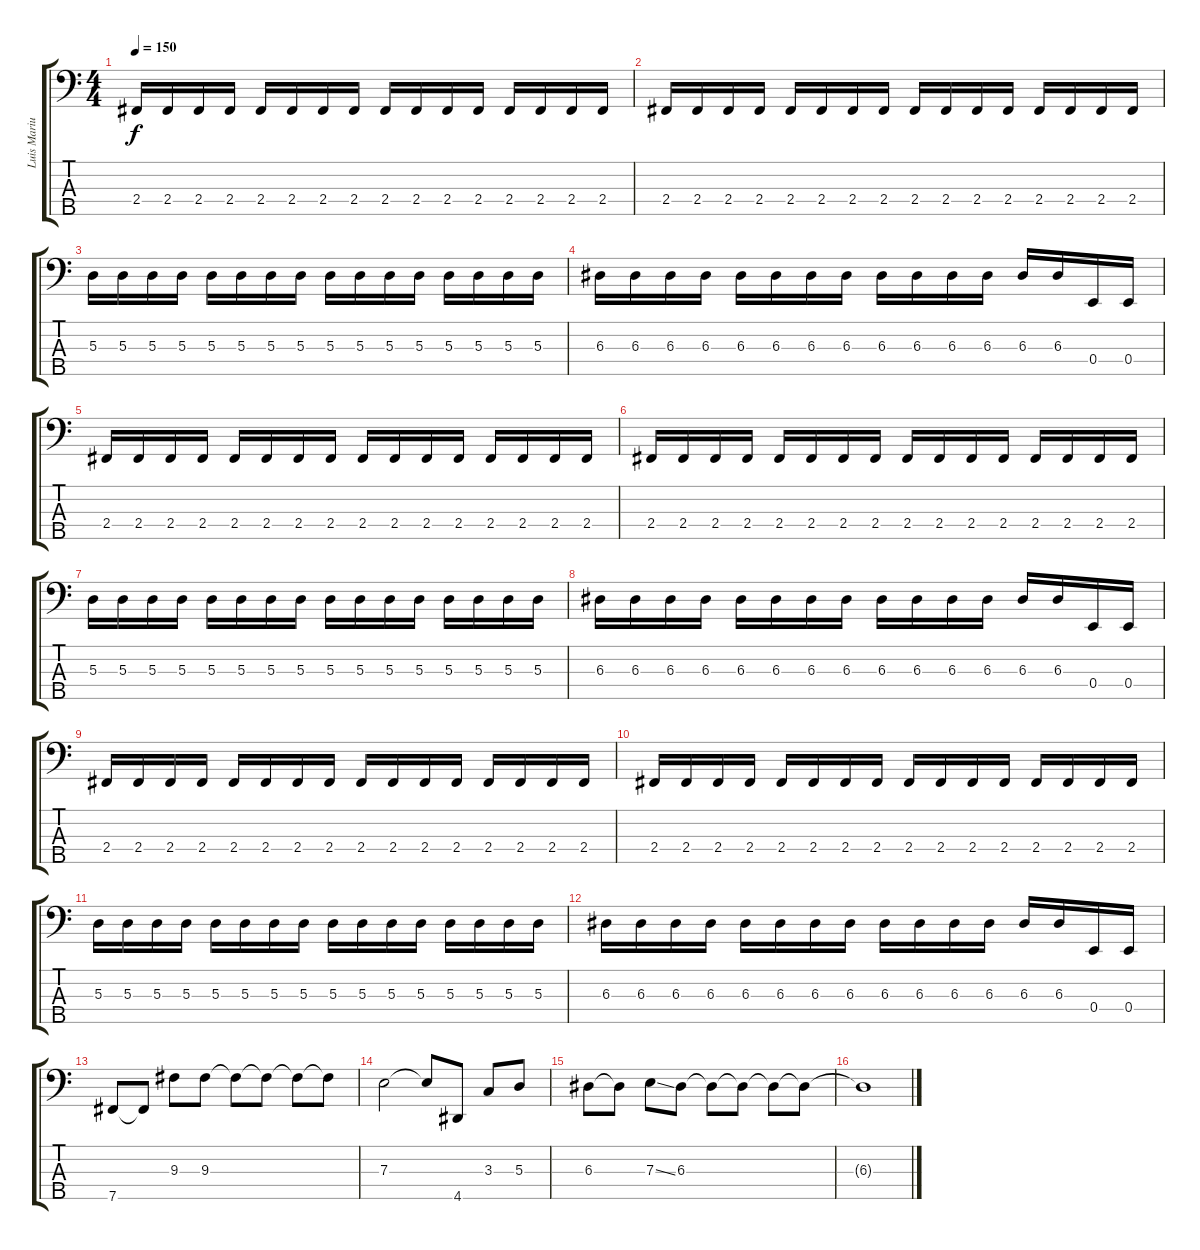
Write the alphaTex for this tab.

\track ("Luis Mariutti" "Luis Mariu") {instrument electricbassfinger}
\staff {score tabs}
\tuning (G2 D2 A1 E1 B0) {hide}
\ts (4 4)
\tempo 150
\clef f4
\ks c
2.4.16{dy f} 2.4.16 2.4.16 2.4.16 2.4.16 2.4.16 2.4.16 2.4.16 2.4.16 2.4.16 2.4.16 2.4.16 2.4.16 2.4.16 2.4.16 2.4.16 |
2.4.16 2.4.16 2.4.16 2.4.16 2.4.16 2.4.16 2.4.16 2.4.16 2.4.16 2.4.16 2.4.16 2.4.16 2.4.16 2.4.16 2.4.16 2.4.16 |
5.3.16 5.3.16 5.3.16 5.3.16 5.3.16 5.3.16 5.3.16 5.3.16 5.3.16 5.3.16 5.3.16 5.3.16 5.3.16 5.3.16 5.3.16 5.3.16 |
6.3.16 6.3.16 6.3.16 6.3.16 6.3.16 6.3.16 6.3.16 6.3.16 6.3.16 6.3.16 6.3.16 6.3.16 6.3.16 6.3.16 0.4.16 0.4.16 |
2.4.16 2.4.16 2.4.16 2.4.16 2.4.16 2.4.16 2.4.16 2.4.16 2.4.16 2.4.16 2.4.16 2.4.16 2.4.16 2.4.16 2.4.16 2.4.16 |
2.4.16 2.4.16 2.4.16 2.4.16 2.4.16 2.4.16 2.4.16 2.4.16 2.4.16 2.4.16 2.4.16 2.4.16 2.4.16 2.4.16 2.4.16 2.4.16 |
5.3.16 5.3.16 5.3.16 5.3.16 5.3.16 5.3.16 5.3.16 5.3.16 5.3.16 5.3.16 5.3.16 5.3.16 5.3.16 5.3.16 5.3.16 5.3.16 |
6.3.16 6.3.16 6.3.16 6.3.16 6.3.16 6.3.16 6.3.16 6.3.16 6.3.16 6.3.16 6.3.16 6.3.16 6.3.16 6.3.16 0.4.16 0.4.16 |
2.4.16 2.4.16 2.4.16 2.4.16 2.4.16 2.4.16 2.4.16 2.4.16 2.4.16 2.4.16 2.4.16 2.4.16 2.4.16 2.4.16 2.4.16 2.4.16 |
2.4.16 2.4.16 2.4.16 2.4.16 2.4.16 2.4.16 2.4.16 2.4.16 2.4.16 2.4.16 2.4.16 2.4.16 2.4.16 2.4.16 2.4.16 2.4.16 |
5.3.16 5.3.16 5.3.16 5.3.16 5.3.16 5.3.16 5.3.16 5.3.16 5.3.16 5.3.16 5.3.16 5.3.16 5.3.16 5.3.16 5.3.16 5.3.16 |
6.3.16 6.3.16 6.3.16 6.3.16 6.3.16 6.3.16 6.3.16 6.3.16 6.3.16 6.3.16 6.3.16 6.3.16 6.3.16 6.3.16 0.4.16 0.4.16 |
7.5.8 7.5{t}.8 9.3.8 9.3.8 9.3{t}.8 9.3{t}.8 9.3{t}.8 9.3{t}.8 |
7.3.2 7.3{t}.8 4.5.8 3.3.8 5.3.8 |
6.3.8 6.3{t}.8 7.3{ss}.8 6.3.8 6.3{t}.8 6.3{t}.8 6.3{t}.8 6.3{t}.8 |
6.3{t}.1
